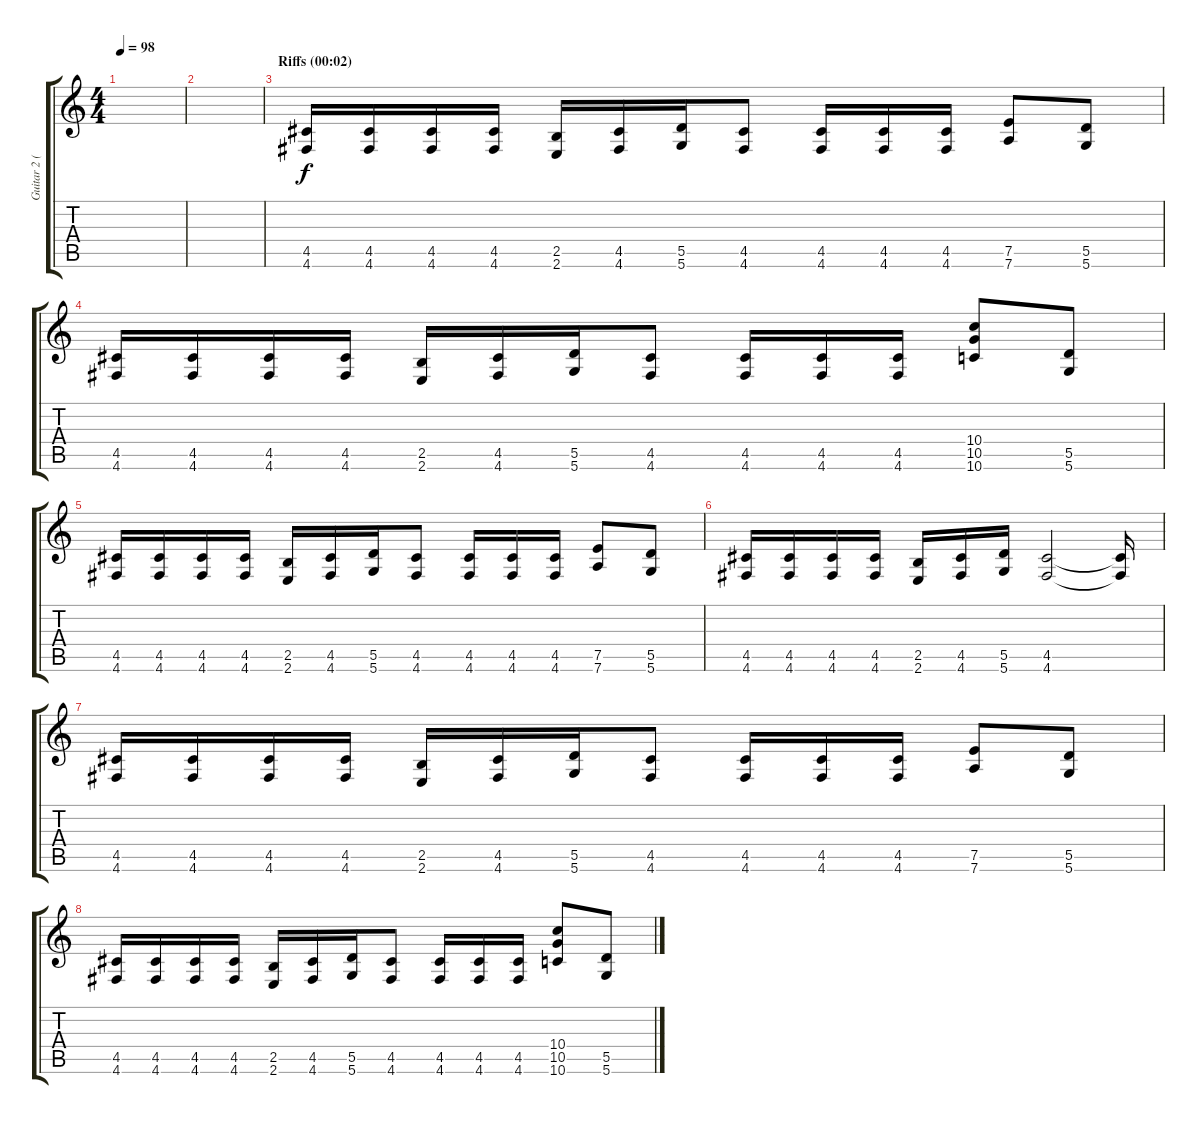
\track ("Guitar 2 (Dave Kushner)" "Guitar 2 (") {instrument overdrivenguitar}
\staff {score tabs}
\tuning (E4 B3 G3 D3 A2 D2) {hide}
\ts (4 4)
\tempo 98
\clef g2
\ks c
|
|
\section ("" "Riffs (00:02)")
(4.5 4.6).16 (4.5 4.6).16 (4.5 4.6).16 (4.5 4.6).16 (2.5 2.6).16 (4.5 4.6).16 (5.5 5.6).16 (4.5 4.6).8 (4.5 4.6).16 (4.5 4.6).16 (4.5 4.6).16 (7.5 7.6).8 (5.5 5.6).8 |
(4.5 4.6).16 (4.5 4.6).16 (4.5 4.6).16 (4.5 4.6).16 (2.5 2.6).16 (4.5 4.6).16 (5.5 5.6).16 (4.5 4.6).8 (4.5 4.6).16 (4.5 4.6).16 (4.5 4.6).16 (10.4 10.5 10.6).8 (5.5 5.6).8 |
(4.5 4.6).16 (4.5 4.6).16 (4.5 4.6).16 (4.5 4.6).16 (2.5 2.6).16 (4.5 4.6).16 (5.5 5.6).16 (4.5 4.6).8 (4.5 4.6).16 (4.5 4.6).16 (4.5 4.6).16 (7.5 7.6).8 (5.5 5.6).8 |
(4.5 4.6).16 (4.5 4.6).16 (4.5 4.6).16 (4.5 4.6).16 (2.5 2.6).16 (4.5 4.6).16 (5.5 5.6).16 (4.5 4.6).2 (4.5{t} 4.6{t}).16 |
(4.5 4.6).16 (4.5 4.6).16 (4.5 4.6).16 (4.5 4.6).16 (2.5 2.6).16 (4.5 4.6).16 (5.5 5.6).16 (4.5 4.6).8 (4.5 4.6).16 (4.5 4.6).16 (4.5 4.6).16 (7.5 7.6).8 (5.5 5.6).8 |
(4.5 4.6).16 (4.5 4.6).16 (4.5 4.6).16 (4.5 4.6).16 (2.5 2.6).16 (4.5 4.6).16 (5.5 5.6).16 (4.5 4.6).8 (4.5 4.6).16 (4.5 4.6).16 (4.5 4.6).16 (10.4 10.5 10.6).8 (5.5 5.6).8
